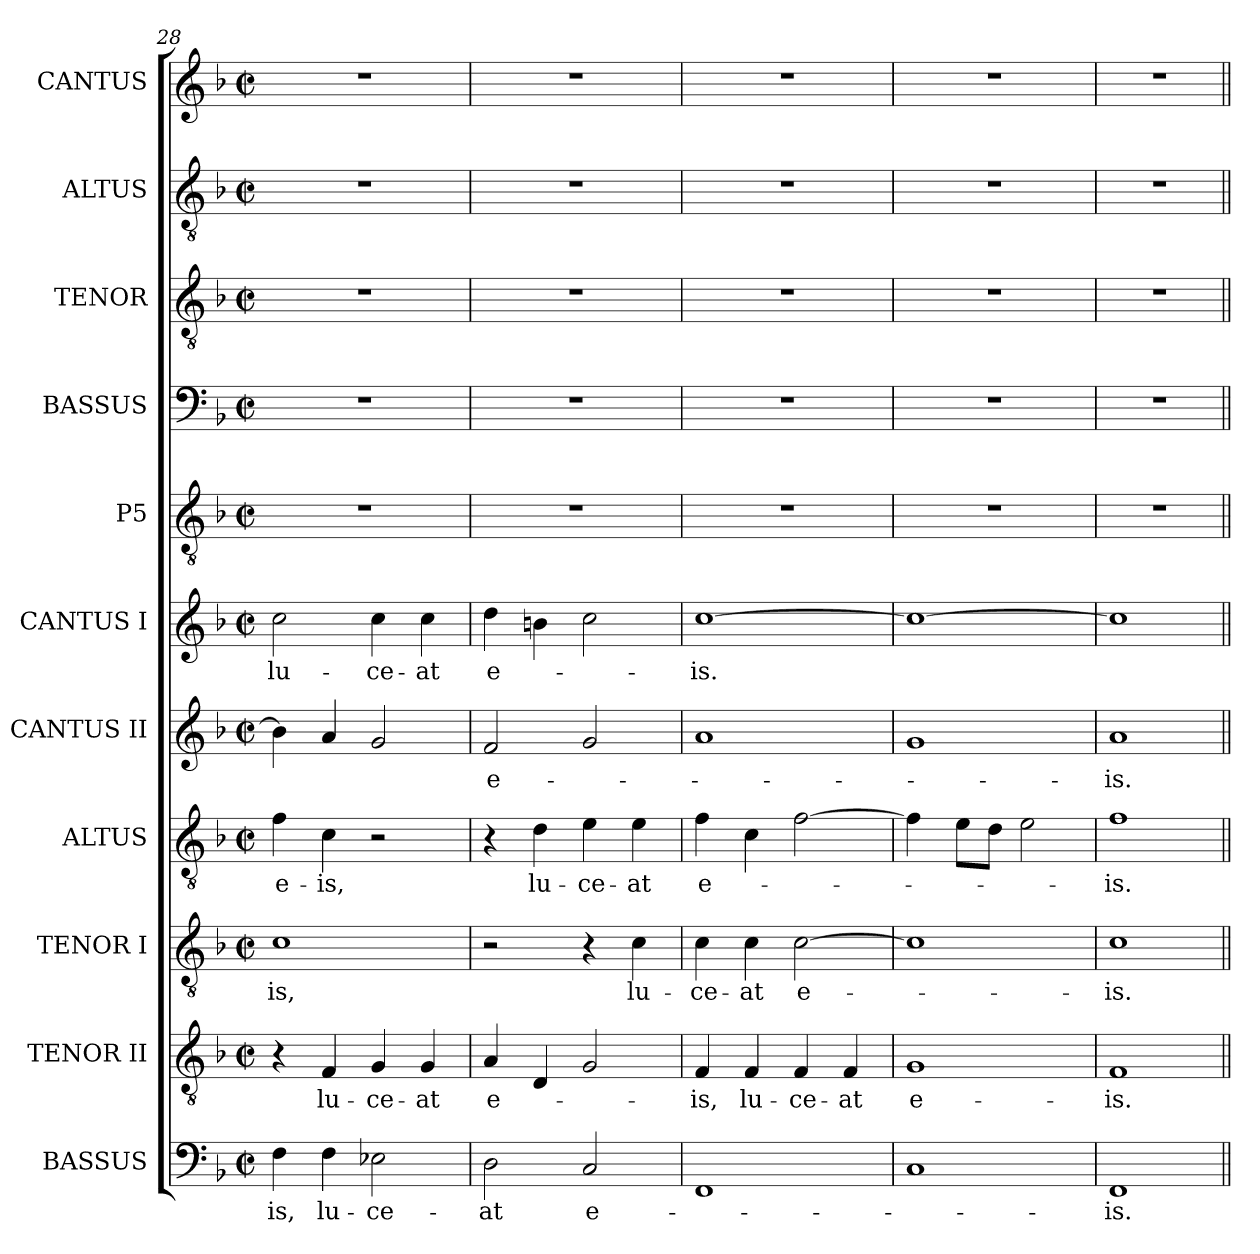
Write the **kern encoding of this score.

**kern	**text	**kern	**text	**kern	**text	**kern	**text	**kern	**text	**kern	**text	**kern	**kern	**kern	**kern	**kern
*part11	*part11	*part10	*part10	*part9	*part9	*part8	*part8	*part7	*part7	*part6	*part6	*part5	*part4	*part3	*part2	*part1
*staff11	*staff11	*staff10	*staff10	*staff9	*staff9	*staff8	*staff8	*staff7	*staff7	*staff6	*staff6	*staff5	*staff4	*staff3	*staff2	*staff1
*I"BASSUS	*	*I"TENOR II	*	*I"TENOR I	*	*I"ALTUS	*	*I"CANTUS II	*	*I"CANTUS I	*	*I"P5	*I"BASSUS	*I"TENOR	*I"ALTUS	*I"CANTUS
*I'B.	*	*I'T. II	*	*I'T. I	*	*I'A.	*	*I'C. II	*	*I'C. I	*	*	*I'B.	*I'T.	*I'A.	*I'C.
*clefF4	*	*clefGv2	*	*clefGv2	*	*clefGv2	*	*clefG2	*	*clefG2	*	*clefGv2	*clefF4	*clefGv2	*clefGv2	*clefG2
*	*	*ITrd7c12	*	*ITrd7c12	*	*ITrd7c12	*	*	*	*	*	*ITrd7c12	*	*ITrd7c12	*ITrd7c12	*
*k[b-]	*	*k[b-]	*	*k[b-]	*	*k[b-]	*	*k[b-]	*	*k[b-]	*	*k[b-]	*k[b-]	*k[b-]	*k[b-]	*k[b-]
*d:	*	*d:	*	*d:	*	*d:	*	*d:	*	*d:	*	*d:	*d:	*d:	*d:	*d:
*M2/2	*	*M2/2	*	*M2/2	*	*M2/2	*	*M2/2	*	*M2/2	*	*M2/2	*M2/2	*M2/2	*M2/2	*M2/2
*met(c|)	*	*met(c|)	*	*met(c|)	*	*met(c|)	*	*met(c|)	*	*met(c|)	*	*met(c|)	*met(c|)	*met(c|)	*met(c|)	*met(c|)
=28	=28	=28	=28	=28	=28	=28	=28	=28	=28	=28	=28	=28	=28	=28	=28	=28
!	!LO:LY:b:color=#000000	!	!	!	!	!	!	!	!	!	!	!	!	!	!	!
!	!	!	!	!	!LO:LY:b:color=#000000	!	!	!	!	!	!	!	!	!	!	!
!	!	!	!	!	!	!	!LO:LY:b:color=#000000	!	!	!	!	!	!	!	!	!
!	!	!	!	!	!	!	!	!	!	!	!LO:LY:b:color=#000000	!	!	!	!	!
4Fi\	-is,	4r	.	1Ci	-is,	4Fi\	e-	4b-i\]	.	2cci\	lu-	1r	1r	1r	1r	1r
!	!LO:LY:b:color=#000000	!	!	!	!	!	!	!	!	!	!	!	!	!	!	!
!	!	!	!LO:LY:b:color=#000000	!	!	!	!	!	!	!	!	!	!	!	!	!
!	!	!	!	!	!	!	!LO:LY:b:color=#000000	!	!	!	!	!	!	!	!	!
4Fi\	lu-	4FFi/	lu-	.	.	4Ci\	-is,	4ai/	.	.	.	.	.	.	.	.
!	!LO:LY:b:color=#000000	!	!	!	!	!	!	!	!	!	!	!	!	!	!	!
!	!	!	!LO:LY:b:color=#000000	!	!	!	!	!	!	!	!	!	!	!	!	!
!	!	!	!	!	!	!	!	!	!	!	!LO:LY:b:color=#000000	!	!	!	!	!
2E-Xi\	-ce-	4GGi/	-ce-	.	.	2r	.	2gi/	.	4cci\	-ce-	.	.	.	.	.
!	!	!	!LO:LY:b:color=#000000	!	!	!	!	!	!	!	!	!	!	!	!	!
!	!	!	!	!	!	!	!	!	!	!	!LO:LY:b:color=#000000	!	!	!	!	!
.	.	4GGi/	-at	.	.	.	.	.	.	4cci\	-at	.	.	.	.	.
=29	=29	=29	=29	=29	=29	=29	=29	=29	=29	=29	=29	=29	=29	=29	=29	=29
!	!LO:LY:b:color=#000000	!	!	!	!	!	!	!	!	!	!	!	!	!	!	!
!	!	!	!LO:LY:b:color=#000000	!	!	!	!	!	!	!	!	!	!	!	!	!
!	!	!	!	!	!	!	!	!	!LO:LY:b:color=#000000	!	!	!	!	!	!	!
!	!	!	!	!	!	!	!	!	!	!	!LO:LY:b:color=#000000	!	!	!	!	!
2Di\	-at	4AAi/	e-	2r	.	4r	.	2fi/	e-	4ddi\	e-	1r	1r	1r	1r	1r
!	!	!	!	!	!	!	!LO:LY:b:color=#000000	!	!	!	!	!	!	!	!	!
.	.	4DDi/	.	.	.	4Di\	lu-	.	.	4bni\	.	.	.	.	.	.
!	!LO:LY:b:color=#000000	!	!	!	!	!	!	!	!	!	!	!	!	!	!	!
!	!	!	!	!	!	!	!LO:LY:b:color=#000000	!	!	!	!	!	!	!	!	!
2Ci/	e-	2GGi/	.	4r	.	4Ei\	-ce-	2gi/	.	2cci\	.	.	.	.	.	.
!	!	!	!	!	!LO:LY:b:color=#000000	!	!	!	!	!	!	!	!	!	!	!
!	!	!	!	!	!	!	!LO:LY:b:color=#000000	!	!	!	!	!	!	!	!	!
.	.	.	.	4Ci\	lu-	4Ei\	-at	.	.	.	.	.	.	.	.	.
=30	=30	=30	=30	=30	=30	=30	=30	=30	=30	=30	=30	=30	=30	=30	=30	=30
!	!	!	!LO:LY:b:color=#000000	!	!	!	!	!	!	!	!	!	!	!	!	!
!	!	!	!	!	!LO:LY:b:color=#000000	!	!	!	!	!	!	!	!	!	!	!
!	!	!	!	!	!	!	!LO:LY:b:color=#000000	!	!	!	!	!	!	!	!	!
!	!	!	!	!	!	!	!	!	!	!	!LO:LY:b:color=#000000	!	!	!	!	!
1FFi	.	4FFi/	-is,	4Ci\	-ce-	4Fi\	e-	1ai	.	[1cci	-is.	1r	1r	1r	1r	1r
!	!	!	!LO:LY:b:color=#000000	!	!	!	!	!	!	!	!	!	!	!	!	!
!	!	!	!	!	!LO:LY:b:color=#000000	!	!	!	!	!	!	!	!	!	!	!
.	.	4FFi/	lu-	4Ci\	-at	4Ci\	.	.	.	.	.	.	.	.	.	.
!	!	!	!LO:LY:b:color=#000000	!	!	!	!	!	!	!	!	!	!	!	!	!
!	!	!	!	!	!LO:LY:b:color=#000000	!	!	!	!	!	!	!	!	!	!	!
.	.	4FFi/	-ce-	[2Ci\	e-	[2Fi\	.	.	.	.	.	.	.	.	.	.
!	!	!	!LO:LY:b:color=#000000	!	!	!	!	!	!	!	!	!	!	!	!	!
.	.	4FFi/	-at	.	.	.	.	.	.	.	.	.	.	.	.	.
=31	=31	=31	=31	=31	=31	=31	=31	=31	=31	=31	=31	=31	=31	=31	=31	=31
!	!	!	!LO:LY:b:color=#000000	!	!	!	!	!	!	!	!	!	!	!	!	!
1Ci	.	1GGi	e-	1Ci]	.	4Fi\]	.	1gi	.	1cci_	.	1r	1r	1r	1r	1r
.	.	.	.	.	.	8Ei\L	.	.	.	.	.	.	.	.	.	.
.	.	.	.	.	.	8Di\J	.	.	.	.	.	.	.	.	.	.
.	.	.	.	.	.	2Ei\	.	.	.	.	.	.	.	.	.	.
=32	=32	=32	=32	=32	=32	=32	=32	=32	=32	=32	=32	=32	=32	=32	=32	=32
!	!LO:LY:b:color=#000000	!	!	!	!	!	!	!	!	!	!	!	!	!	!	!
!	!	!	!LO:LY:b:color=#000000	!	!	!	!	!	!	!	!	!	!	!	!	!
!	!	!	!	!	!LO:LY:b:color=#000000	!	!	!	!	!	!	!	!	!	!	!
!	!	!	!	!	!	!	!LO:LY:b:color=#000000	!	!	!	!	!	!	!	!	!
!	!	!	!	!	!	!	!	!	!LO:LY:b:color=#000000	!	!	!	!	!	!	!
1FFi	-is.	1FFi	-is.	1Ci	-is.	1Fi	-is.	1ai	-is.	1cci]	.	1r	1r	1r	1r	1r
=||	=||	=||	=||	=||	=||	=||	=||	=||	=||	=||	=||	=||	=||	=||	=||	=||
*-	*-	*-	*-	*-	*-	*-	*-	*-	*-	*-	*-	*-	*-	*-	*-	*-
